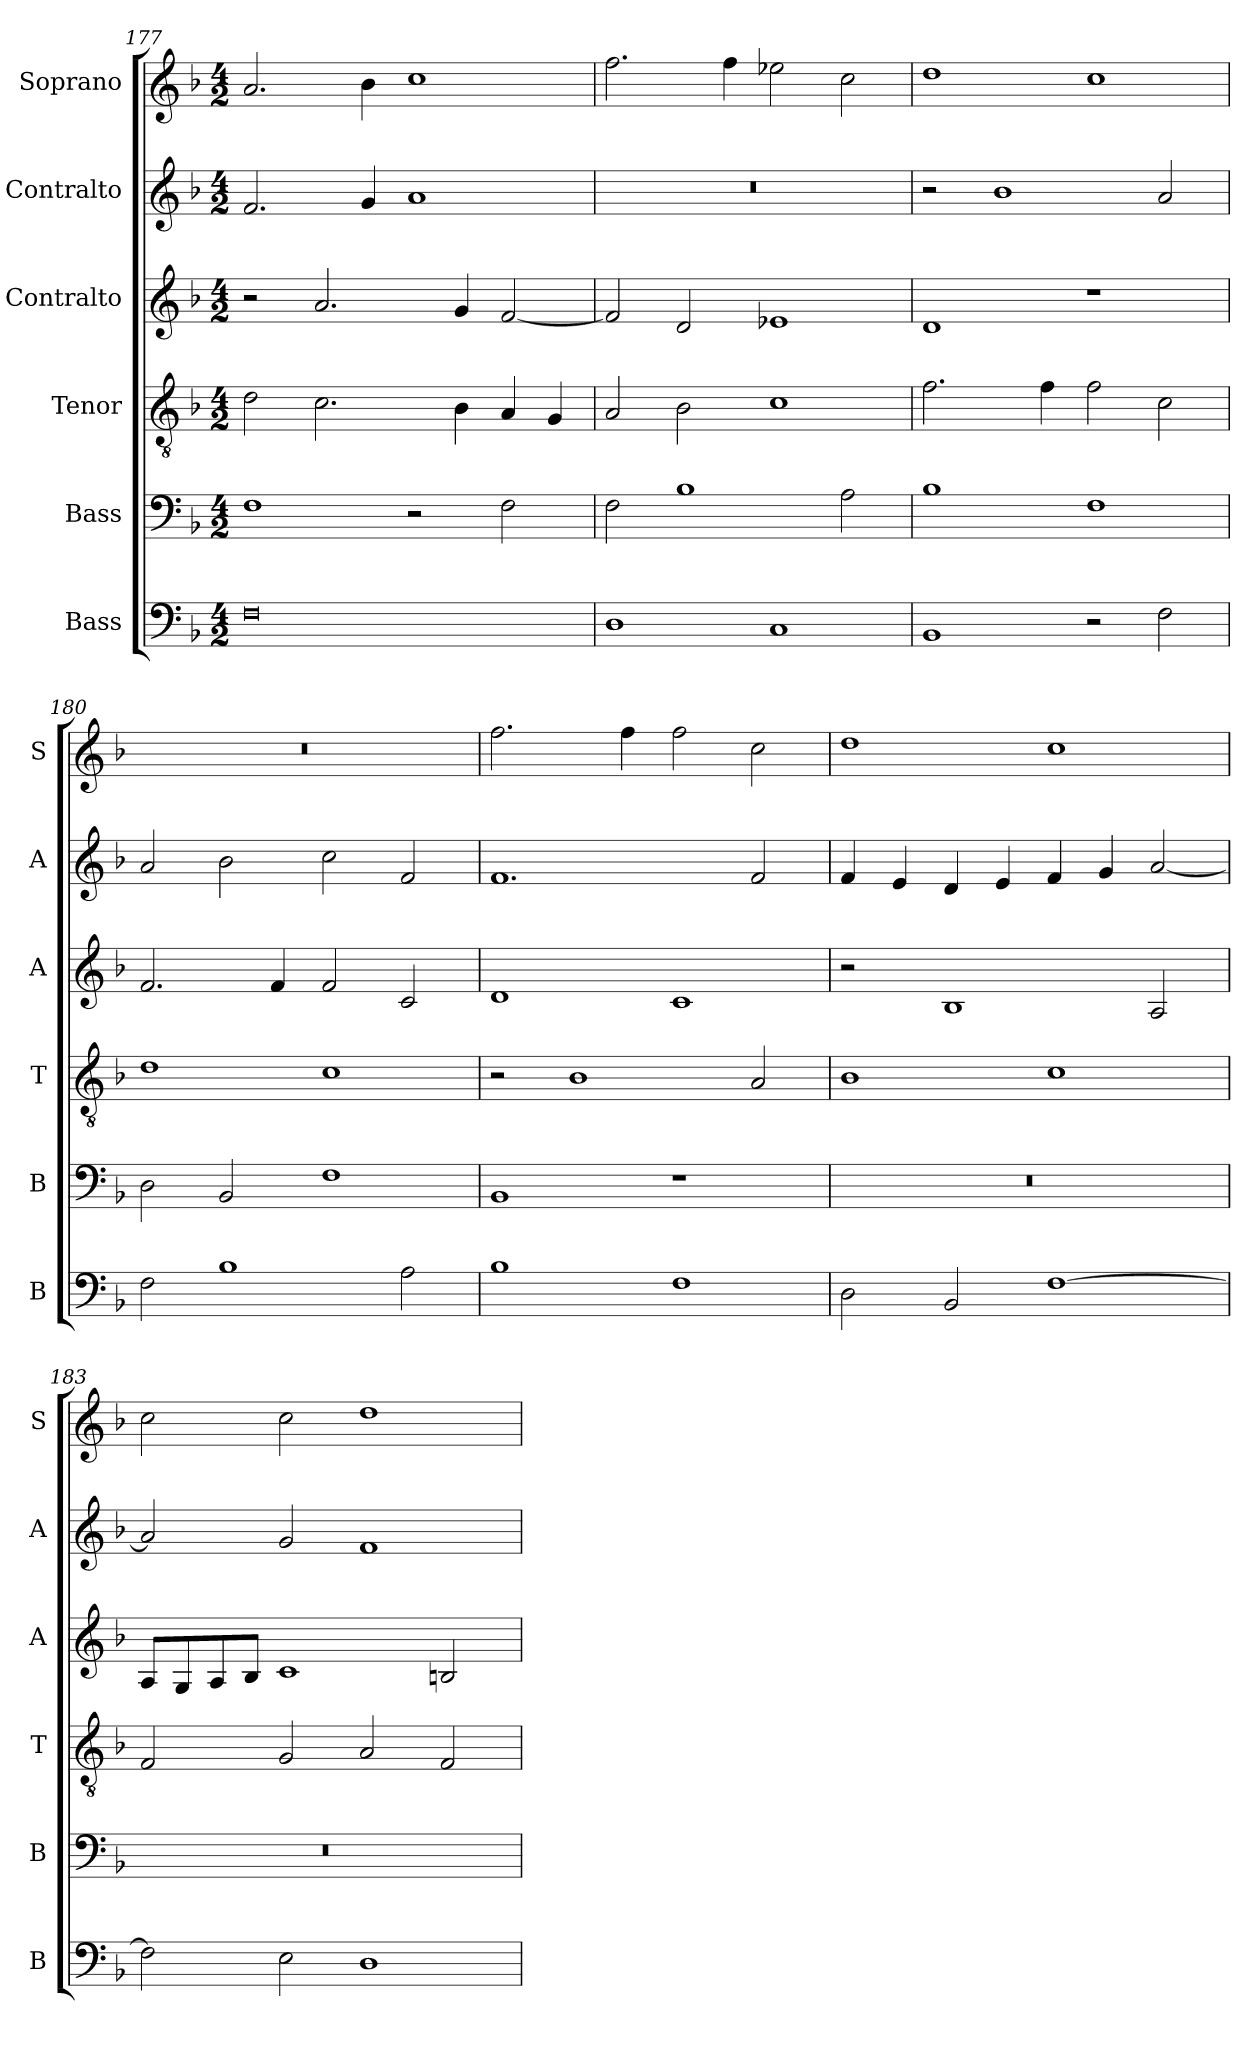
**kern	**kern	**kern	**kern	**kern	**kern
*part6	*part5	*part4	*part3	*part2	*part1
*staff6	*staff5	*staff4	*staff3	*staff2	*staff1
*I"Bass	*I"Bass	*I"Tenor	*I"Contralto	*I"Contralto	*I"Soprano
*I'B	*I'B	*I'T	*I'A	*I'A	*I'S
*clefF4	*clefF4	*clefGv2	*clefG2	*clefG2	*clefG2
*k[b-]	*k[b-]	*k[b-]	*k[b-]	*k[b-]	*k[b-]
*F:ion	*F:ion	*F:ion	*F:ion	*F:ion	*F:ion
*M4/2	*M4/2	*M4/2	*M4/2	*M4/2	*M4/2
=177	=177	=177	=177	=177	=177
0F	1F	2d	2r	2.f	2.a
.	.	2.c	2.a	.	.
.	.	.	.	4g	4b-
.	2r	.	.	1a	1cc
.	.	4B-	4g	.	.
.	2F	4A	[2f	.	.
.	.	4G	.	.	.
=178	=178	=178	=178	=178	=178
1D	2F	2A	2f]	0r	2.ff
.	1B-	2B-	2d	.	.
.	.	.	.	.	4ff
1C	.	1c	1e-X	.	2ee-X
.	2A	.	.	.	2cc
=179	=179	=179	=179	=179	=179
1BB-	1B-	2.f	1d	2r	1dd
.	.	.	.	1b-	.
.	.	4f	.	.	.
2r	1F	2f	1r	.	1cc
2F	.	2c	.	2a	.
=180	=180	=180	=180	=180	=180
2F	2D	1d	2.f	2a	0r
1B-	2BB-	.	.	2b-	.
.	.	.	4f	.	.
.	1F	1c	2f	2cc	.
2A	.	.	2c	2f	.
=181	=181	=181	=181	=181	=181
1B-	1BB-	2r	1d	1.f	2.ff
.	.	1B-	.	.	.
.	.	.	.	.	4ff
1F	1r	.	1c	.	2ff
.	.	2A	.	2f	2cc
=182	=182	=182	=182	=182	=182
2D	0r	1B-	2r	4f	1dd
.	.	.	.	4e	.
2BB-	.	.	1B-	4d	.
.	.	.	.	4e	.
[1F	.	1c	.	4f	1cc
.	.	.	.	4g	.
.	.	.	2A	[2a	.
=183	=183	=183	=183	=183	=183
2F]	0r	2F	8A/L	2a]	2cc
.	.	.	8G/	.	.
.	.	.	8A/	.	.
.	.	.	8B-/J	.	.
2E	.	2G	1c	2g	2cc
1D	.	2A	.	1f	1dd
.	.	2F	2Bn	.	.
=	=	=	=	=	=
*-	*-	*-	*-	*-	*-
